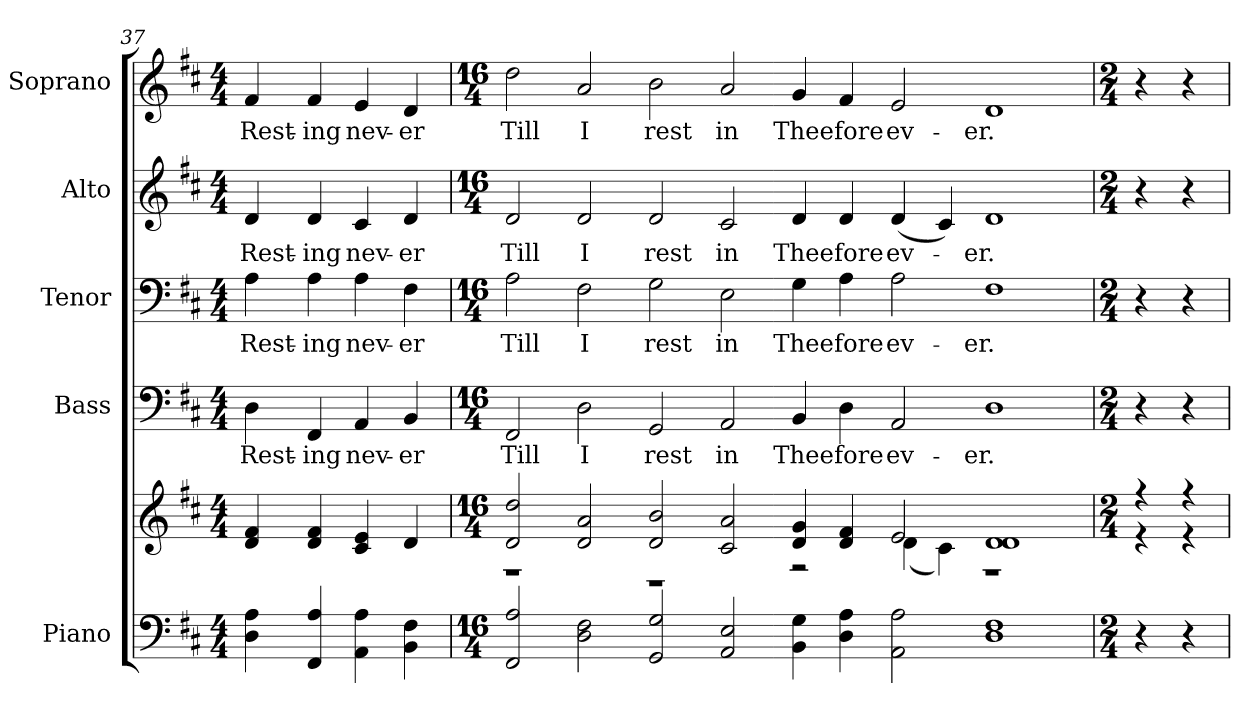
**kern	**kern	**kern	**text	**kern	**text	**kern	**text	**kern	**text
*part5	*part5	*part4	*part4	*part3	*part3	*part2	*part2	*part1	*part1
*staff6	*staff5	*staff4	*staff4	*staff3	*staff3	*staff2	*staff2	*staff1	*staff1
*I"Piano	*	*I"Bass	*	*I"Tenor	*	*I"Alto	*	*I"Soprano	*
*I'Pno.	*	*I'B.	*	*I'T.	*	*I'A.	*	*I'S.	*
*clefF4	*clefG2	*clefF4	*	*clefF4	*	*clefG2	*	*clefG2	*
*k[f#c#]	*k[f#c#]	*k[f#c#]	*	*k[f#c#]	*	*k[f#c#]	*	*k[f#c#]	*
*D:	*D:	*D:	*	*D:	*	*D:	*	*D:	*
*M4/4	*M4/4	*M4/4	*	*M4/4	*	*M4/4	*	*M4/4	*
=37	=37	=37	=37	=37	=37	=37	=37	=37	=37
!	!	!	!LO:LY:b:color=#000000	!	!	!	!	!	!
!	!	!	!	!	!LO:LY:b:color=#000000	!	!	!	!
!	!	!	!	!	!	!	!LO:LY:b:color=#000000	!	!
!	!	!	!	!	!	!	!	!	!LO:LY:b:color=#000000
4Di\ 4Ai	4di/ 4f#i	4Di\	Rest-	4Ai\	Rest-	4di/	Rest-	4f#i/	Rest-
!	!	!	!LO:LY:b:color=#000000	!	!	!	!	!	!
!	!	!	!	!	!LO:LY:b:color=#000000	!	!	!	!
!	!	!	!	!	!	!	!LO:LY:b:color=#000000	!	!
!	!	!	!	!	!	!	!	!	!LO:LY:b:color=#000000
4FF#i/ 4Ai	4di/ 4f#i	4FF#i/	-ing	4Ai\	-ing	4di/	-ing	4f#i/	-ing
!	!	!	!LO:LY:b:color=#000000	!	!	!	!	!	!
!	!	!	!	!	!LO:LY:b:color=#000000	!	!	!	!
!	!	!	!	!	!	!	!LO:LY:b:color=#000000	!	!
!	!	!	!	!	!	!	!	!	!LO:LY:b:color=#000000
4AAi\ 4Ai	4c#i/ 4ei	4AAi/	nev-	4Ai\	nev-	4c#i/	nev-	4ei/	nev-
!	!	!	!LO:LY:b:color=#000000	!	!	!	!	!	!
!	!	!	!	!	!LO:LY:b:color=#000000	!	!	!	!
!	!	!	!	!	!	!	!LO:LY:b:color=#000000	!	!
!	!	!	!	!	!	!	!	!	!LO:LY:b:color=#000000
4BBi\ 4F#i	4di/	4BBi/	-er	4F#i\	-er	4di/	-er	4di/	-er
!!LO:PB:g=z
=38	=38	=38	=38	=38	=38	=38	=38	=38	=38
*M16/4	*M16/4	*M16/4	*	*M16/4	*	*M16/4	*	*M16/4	*
*	*^	*	*	*	*	*	*	*	*
!	!	!	!	!LO:LY:b:color=#000000	!	!	!	!	!	!
!	!	!	!	!	!	!LO:LY:b:color=#000000	!	!	!	!
!	!	!	!	!	!	!	!	!LO:LY:b:color=#000000	!	!
!	!	!	!	!	!	!	!	!	!	!LO:LY:b:color=#000000
2FF#i/ 2Ai	2di/ 2ddi	1r	2FF#i/	Till	2Ai\	Till	2di/	Till	2ddi\	Till
!	!	!	!	!LO:LY:b:color=#000000	!	!	!	!	!	!
!	!	!	!	!	!	!LO:LY:b:color=#000000	!	!	!	!
!	!	!	!	!	!	!	!	!LO:LY:b:color=#000000	!	!
!	!	!	!	!	!	!	!	!	!	!LO:LY:b:color=#000000
2Di\ 2F#i	2di/ 2ai	.	2Di\	I	2F#i\	I	2di/	I	2ai/	I
!	!	!	!	!LO:LY:b:color=#000000	!	!	!	!	!	!
!	!	!	!	!	!	!LO:LY:b:color=#000000	!	!	!	!
!	!	!	!	!	!	!	!	!LO:LY:b:color=#000000	!	!
!	!	!	!	!	!	!	!	!	!	!LO:LY:b:color=#000000
2GGi/ 2Gi	2di/ 2bi	1r	2GGi/	rest	2Gi\	rest	2di/	rest	2bi\	rest
!	!	!	!	!LO:LY:b:color=#000000	!	!	!	!	!	!
!	!	!	!	!	!	!LO:LY:b:color=#000000	!	!	!	!
!	!	!	!	!	!	!	!	!LO:LY:b:color=#000000	!	!
!	!	!	!	!	!	!	!	!	!	!LO:LY:b:color=#000000
2AAi/ 2Ei	2c#i/ 2ai	.	2AAi/	in	2Ei\	in	2c#i/	in	2ai/	in
!	!	!	!	!LO:LY:b:color=#000000	!	!	!	!	!	!
!	!	!	!	!	!	!LO:LY:b:color=#000000	!	!	!	!
!	!	!	!	!	!	!	!	!LO:LY:b:color=#000000	!	!
!	!	!	!	!	!	!	!	!	!	!LO:LY:b:color=#000000
4BBi\ 4Gi	4di/ 4gi	2r	4BBi/	Thee	4Gi\	Thee	4di/	Thee	4gi/	Thee
!	!	!	!	!LO:LY:b:color=#000000	!	!	!	!	!	!
!	!	!	!	!	!	!LO:LY:b:color=#000000	!	!	!	!
!	!	!	!	!	!	!	!	!LO:LY:b:color=#000000	!	!
!	!	!	!	!	!	!	!	!	!	!LO:LY:b:color=#000000
4Di\ 4Ai	4di/ 4f#i	.	4Di\	fore	4Ai\	fore	4di/	fore	4f#i/	fore
!	!	!	!	!LO:LY:b:color=#000000	!	!	!	!	!	!
!	!	!	!	!	!	!LO:LY:b:color=#000000	!	!	!	!
!	!	!	!	!	!	!	!	!LO:LY:b:color=#000000	!	!
!	!	!	!	!	!	!	!	!	!	!LO:LY:b:color=#000000
2AAi\ 2Ai	2ei/	(4di\	2AAi/	ev-	2Ai\	ev-	(4di/	ev-	2ei/	ev-
.	.	4c#i\)	.	.	.	.	4c#i/)	.	.	.
!	!	!	!	!LO:LY:b:color=#000000	!	!	!	!	!	!
!	!	!	!	!	!	!LO:LY:b:color=#000000	!	!	!	!
!	!	!	!	!	!	!	!	!LO:LY:b:color=#000000	!	!
!	!	!	!	!	!	!	!	!	!	!LO:LY:b:color=#000000
1Di 1F#i	1di 1di	1r	1Di	-er.	1F#i	-er.	1di	-er.	1di	-er.
=39	=39	=39	=39	=39	=39	=39	=39	=39	=39	=39
*M2/4	*M2/4	*	*M2/4	*	*M2/4	*	*M2/4	*	*M2/4	*
4r	4r	4r	4r	.	4r	.	4r	.	4r	.
4r	4r	4r	4r	.	4r	.	4r	.	4r	.
*	*v	*v	*	*	*	*	*	*	*	*
=	=	=	=	=	=	=	=	=	=
*-	*-	*-	*-	*-	*-	*-	*-	*-	*-
